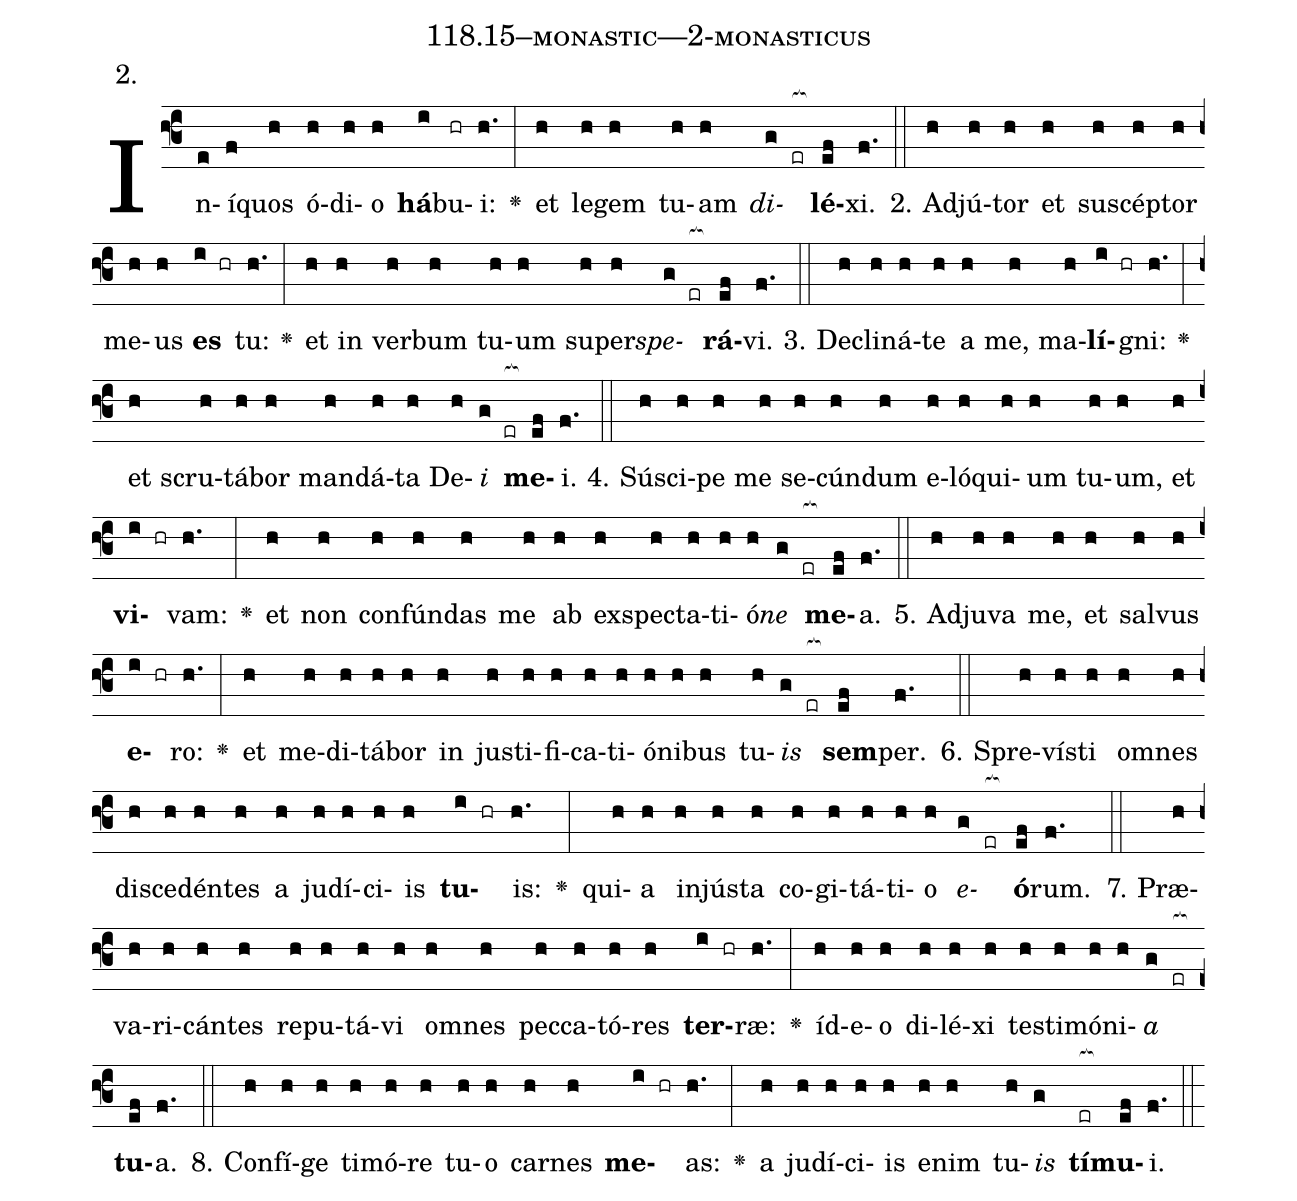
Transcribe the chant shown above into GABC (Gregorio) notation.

name: 118.15--monastic---2-monasticus;
annotation: 2.;
%%
(f3)In(e)í(f)quos(h) ó(h)di(h)o(h) <b>há</b>(i)bu(hr)i:(h.) <v>\greheightstar</v>(:) et(h) le(h)gem(h) tu(h)am(h) <i>di</i>(g er[ocb:1{])<b>lé</b>(ef[ocb:0}])xi.(f.) (::)
2. Ad(h)jú(h)tor(h) et(h) su(h)scép(h)tor(h) me(h)us(h) <b>es</b>(i hr) tu:(h.) <v>\greheightstar</v>(:) et(h) in(h) ver(h)bum(h) tu(h)um(h) su(h)per(h)<i>spe</i>(g er[ocb:1{])<b>rá</b>(ef[ocb:0}])vi.(f.) (::)
3. De(h)cli(h)ná(h)te(h) a(h) me,(h) ma(h)<b>lí</b>(i hr)gni:(h.) <v>\greheightstar</v>(:) et(h) scru(h)tá(h)bor(h) man(h)dá(h)ta(h) De(h)<i>i</i>(g er[ocb:1{]) <b>me</b>(ef[ocb:0}])i.(f.) (::)
4. Sú(h)sci(h)pe(h) me(h) se(h)cún(h)dum(h) e(h)ló(h)qui(h)um(h) tu(h)um,(h) et(h) <b>vi</b>(i hr)vam:(h.) <v>\greheightstar</v>(:) et(h) non(h) con(h)fún(h)das(h) me(h) ab(h) ex(h)spec(h)ta(h)ti(h)ó(h)<i>ne</i>(g er[ocb:1{]) <b>me</b>(ef[ocb:0}])a.(f.) (::)
5. Ad(h)ju(h)va(h) me,(h) et(h) sal(h)vus(h) <b>e</b>(i hr)ro:(h.) <v>\greheightstar</v>(:) et(h) me(h)di(h)tá(h)bor(h) in(h) jus(h)ti(h)fi(h)ca(h)ti(h)ó(h)ni(h)bus(h) tu(h)<i>is</i>(g er[ocb:1{]) <b>sem</b>(ef[ocb:0}])per.(f.) (::)
6. Spre(h)vís(h)ti(h) om(h)nes(h) di(h)sce(h)dén(h)tes(h) a(h) ju(h)dí(h)ci(h)is(h) <b>tu</b>(i hr)is:(h.) <v>\greheightstar</v>(:) qui(h)a(h) in(h)jús(h)ta(h) co(h)gi(h)tá(h)ti(h)o(h) <i>e</i>(g er[ocb:1{])<b>ó</b>(ef[ocb:0}])rum.(f.) (::)
7. Præ(h)va(h)ri(h)cán(h)tes(h) re(h)pu(h)tá(h)vi(h) om(h)nes(h) pec(h)ca(h)tó(h)res(h) <b>ter</b>(i hr)ræ:(h.) <v>\greheightstar</v>(:) íd(h)e(h)o(h) di(h)lé(h)xi(h) tes(h)ti(h)mó(h)ni(h)<i>a</i>(g er[ocb:1{]) <b>tu</b>(ef[ocb:0}])a.(f.) (::)
8. Con(h)fí(h)ge(h) ti(h)mó(h)re(h) tu(h)o(h) car(h)nes(h) <b>me</b>(i hr)as:(h.) <v>\greheightstar</v>(:) a(h) ju(h)dí(h)ci(h)is(h) e(h)nim(h) tu(h)<i>is</i>(g) <b>tí</b>(er[ocb:1{])<b>mu</b>(ef[ocb:0}])i.(f.) (::)
